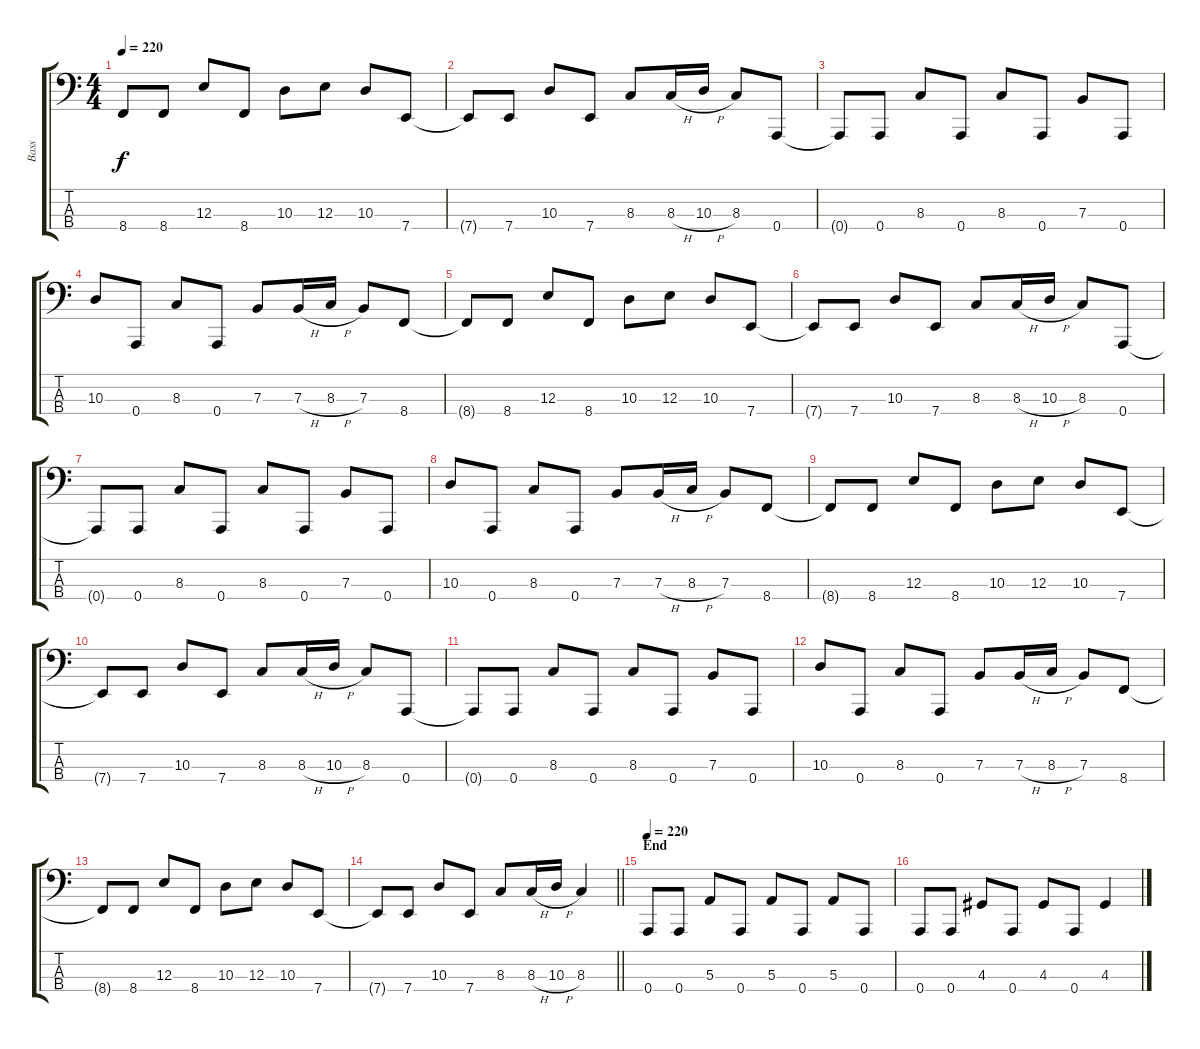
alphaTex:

\track ("Bass" "Bass") {instrument electricbasspick}
\staff {score tabs}
\tuning (D2 A1 E1 A0) {hide}
\ts (4 4)
\tempo 220
\clef f4
\ks c
8.4{t}.8{dy f} 8.4.8 12.3.8 8.4.8 10.3.8 12.3.8 10.3.8 7.4.8 |
7.4{t}.8 7.4.8 10.3.8 7.4.8 8.3.8 8.3{h}.16 10.3{h}.16 8.3.8 0.4.8 |
0.4{t}.8 0.4.8 8.3.8 0.4.8 8.3.8 0.4.8 7.3.8 0.4.8 |
10.3.8 0.4.8 8.3.8 0.4.8 7.3.8 7.3{h}.16 8.3{h}.16 7.3.8 8.4.8 |
8.4{t}.8 8.4.8 12.3.8 8.4.8 10.3.8 12.3.8 10.3.8 7.4.8 |
7.4{t}.8 7.4.8 10.3.8 7.4.8 8.3.8 8.3{h}.16 10.3{h}.16 8.3.8 0.4.8 |
0.4{t}.8 0.4.8 8.3.8 0.4.8 8.3.8 0.4.8 7.3.8 0.4.8 |
10.3.8 0.4.8 8.3.8 0.4.8 7.3.8 7.3{h}.16 8.3{h}.16 7.3.8 8.4.8 |
8.4{t}.8 8.4.8 12.3.8 8.4.8 10.3.8 12.3.8 10.3.8 7.4.8 |
7.4{t}.8 7.4.8 10.3.8 7.4.8 8.3.8 8.3{h}.16 10.3{h}.16 8.3.8 0.4.8 |
0.4{t}.8 0.4.8 8.3.8 0.4.8 8.3.8 0.4.8 7.3.8 0.4.8 |
10.3.8 0.4.8 8.3.8 0.4.8 7.3.8 7.3{h}.16 8.3{h}.16 7.3.8 8.4.8 |
8.4{t}.8 8.4.8 12.3.8 8.4.8 10.3.8 12.3.8 10.3.8 7.4.8 |
\barLineRight lightlight
7.4{t}.8 7.4.8 10.3.8 7.4.8 8.3.8 8.3{h}.16 10.3{h}.16 8.3.4 |
\section ("" "End")
\tempo 220
0.4.8 0.4.8 5.3.8 0.4.8 5.3.8 0.4.8 5.3.8 0.4.8 |
0.4.8 0.4.8 4.3.8 0.4.8 4.3.8 0.4.8 4.3.4
